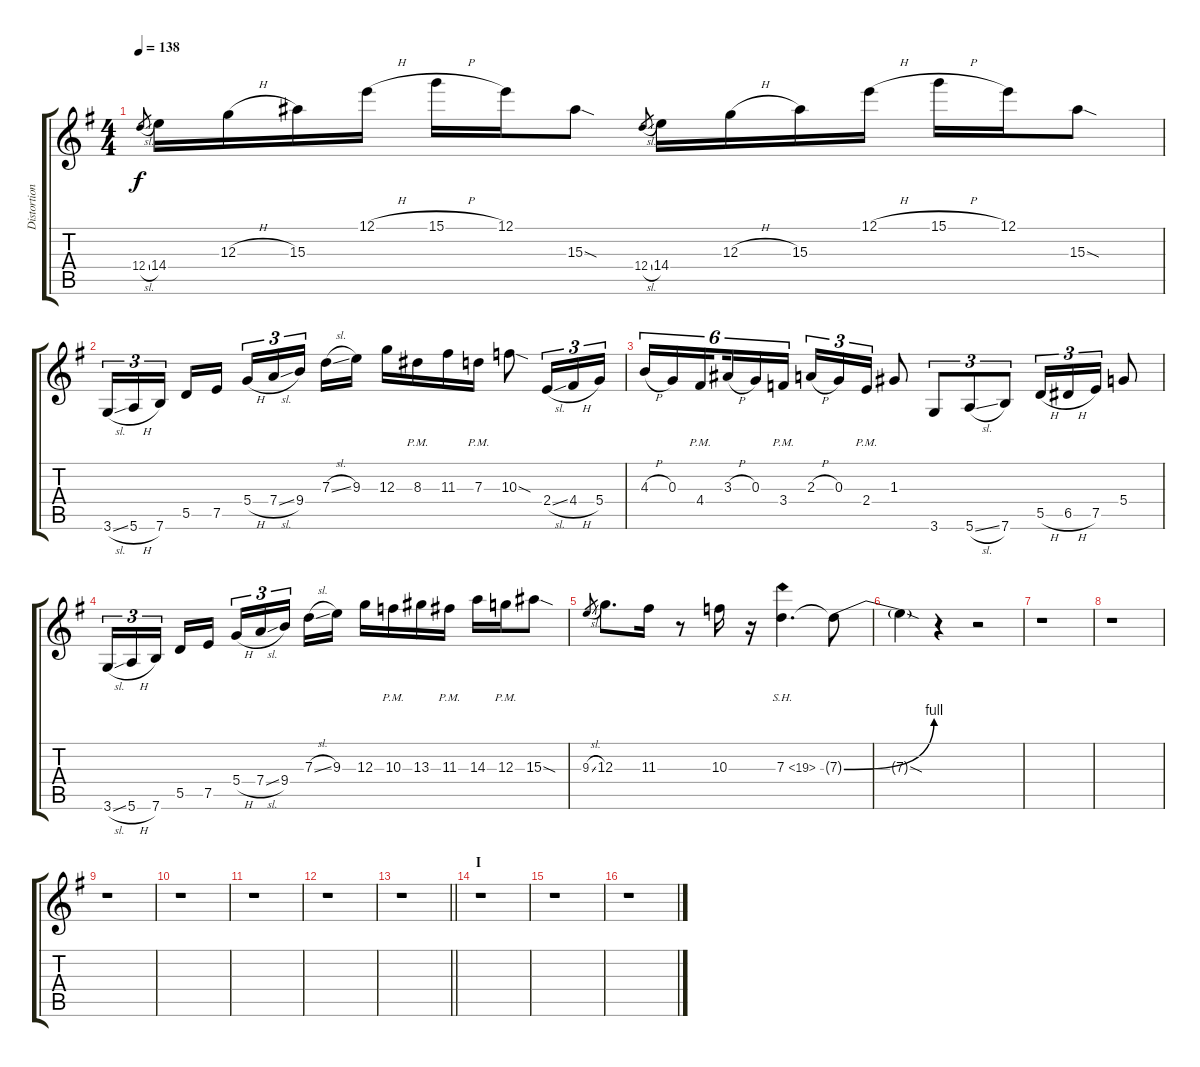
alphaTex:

\track ("Distortion 5" "Distortion") {instrument distortionguitar}
\staff {score tabs}
\tuning (E4 B3 G3 D3 A2 E2) {hide}
\ts (4 4)
\tempo 138
\clef g2
\ks g
12.4{sl}.8{gr dy f} 14.4.16 12.3{h}.16 15.3.16 12.1{h}.16 15.1{h}.16 12.1.16 15.3{sod}.8 12.4{sl}.8{gr} 14.4.16 12.3{h}.16 15.3.16 12.1{h}.16 15.1{h}.16 12.1.16 15.3{sod}.8 |
3.6{sl}.16{tu (3 2)} 5.6{h}.16{tu (3 2)} 7.6.16{tu (3 2) beam splitsecondary} 5.5.16 7.5.16 5.4{h}.16{tu (3 2)} 7.4{sl}.16{tu (3 2)} 9.4.16{tu (3 2) beam splitsecondary} 7.3{sl}.16 9.3.16 12.3.16 8.3{pm}.16 11.3.16 7.3{pm}.16 10.3{sod}.8 2.4{sl}.16{tu (3 2)} 4.4{h}.16{tu (3 2)} 5.4.16{tu (3 2)} |
4.3{h}.16{tu (6 4)} 0.3.16{tu (6 4)} 4.4{pm}.16{tu (6 4) beam splitsecondary} 3.3{h}.16{tu (6 4)} 0.3.16{tu (6 4)} 3.4{pm}.16{tu (6 4)} 2.3{h}.16{tu (3 2)} 0.3.16{tu (3 2)} 2.4{pm}.16{tu (3 2)} 1.3.8 3.6.8{tu (3 2)} 5.6{sl}.8{tu (3 2)} 7.6.8{tu (3 2)} 5.5{h}.16{tu (3 2)} 6.5{h}.16{tu (3 2)} 7.5.16{tu (3 2)} 5.4.8 |
3.6{sl}.16{tu (3 2)} 5.6{h}.16{tu (3 2)} 7.6.16{tu (3 2) beam splitsecondary} 5.5.16 7.5.16 5.4{h}.16{tu (3 2)} 7.4{sl}.16{tu (3 2)} 9.4.16{tu (3 2) beam splitsecondary} 7.3{sl}.16 9.3.16 12.3.16 10.3{pm}.16 13.3.16 11.3{pm}.16 14.3.16 12.3{pm}.16 15.3{sod}.8 |
9.3{sl}.8{gr} 12.3.8{d} 11.3.16 r.8 10.3.16 r.16 7.3{sh 12}.4{d} 7.3{be (bend 0 0 60 4) t}.8 |
7.3{sod t}.4 r.4 r.2 |
r.1 |
r.1 |
r.1 |
r.1 |
r.1 |
r.1 |
\barLineRight lightlight
r.1 |
\section ("" "I")
r.1 |
r.1 |
r.1
